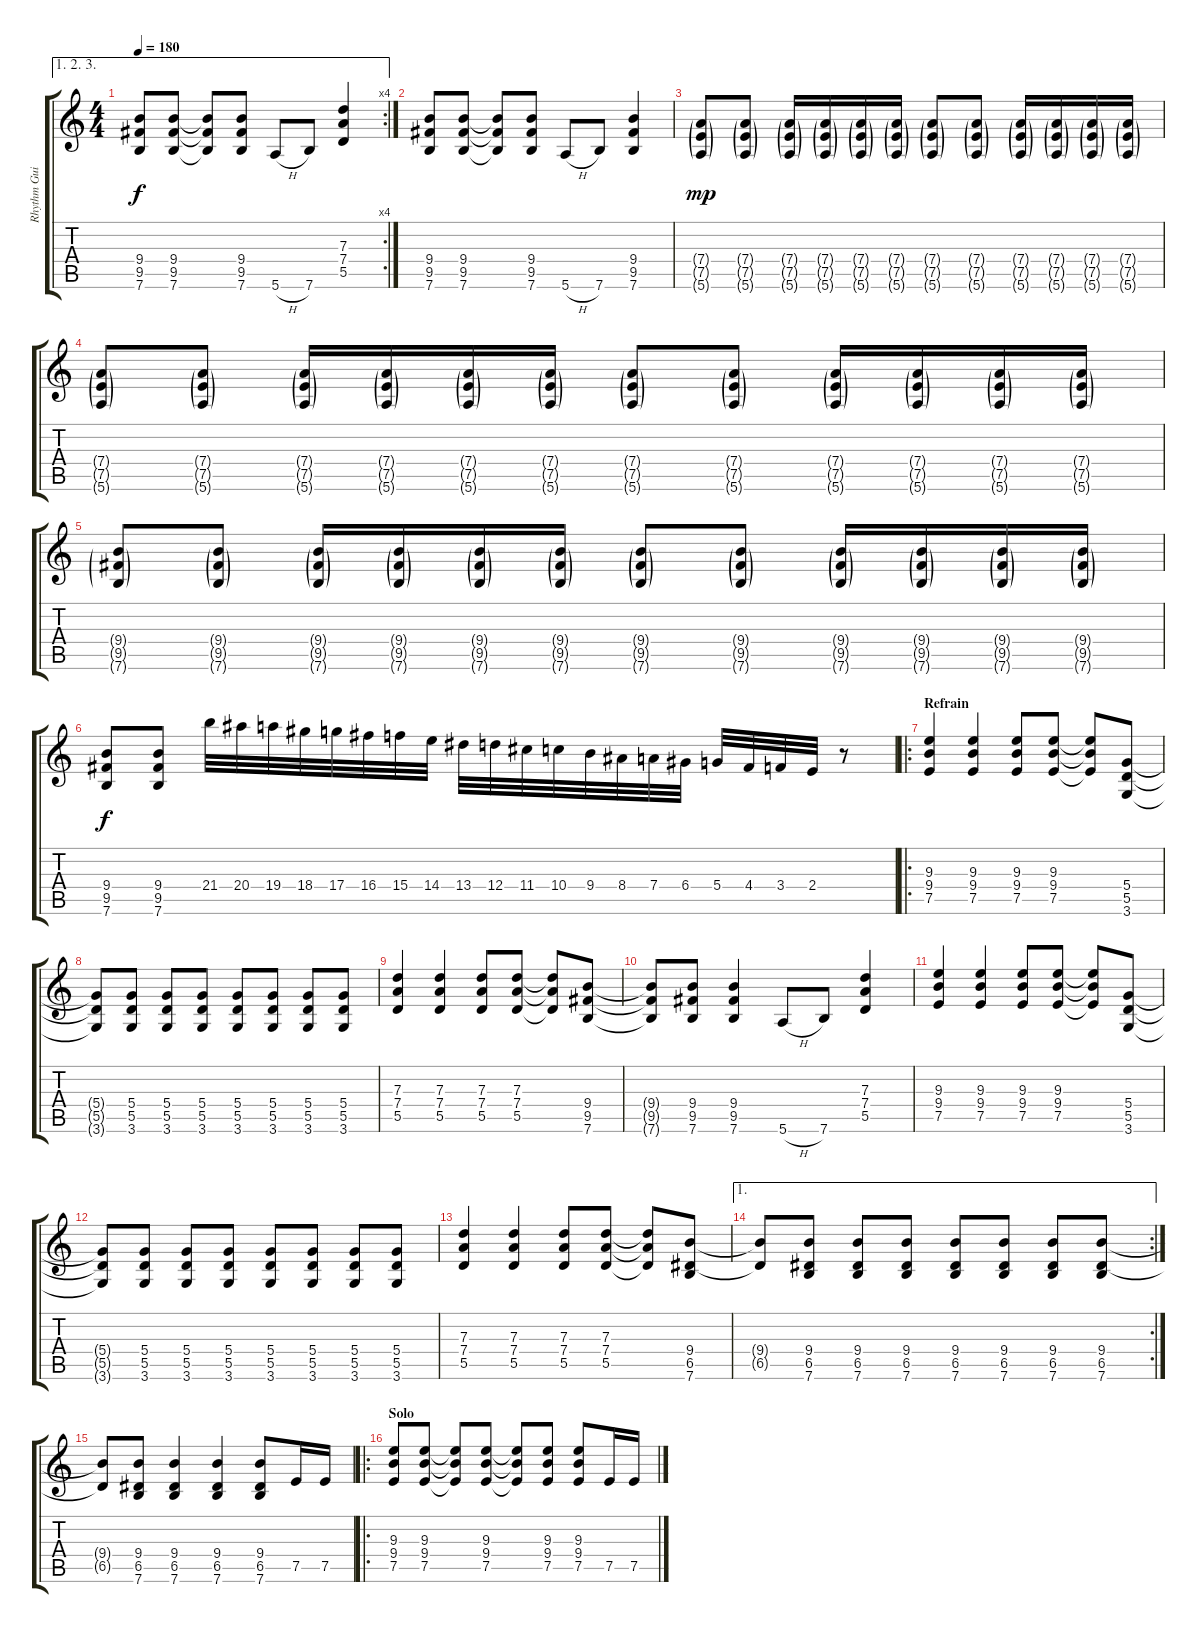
\track ("Rhythm Guitar" "Rhythm Gui") {instrument distortionguitar}
\staff {score tabs}
\tuning (E4 B3 G3 D3 A2 E2) {hide}
\ae (1 2 3)
\rc 4
\ts (4 4)
\tempo 180
\clef g2
\ks c
(9.4 9.5 7.6).8{dy f} (9.4 9.5 7.6).8 (9.4{t} 9.5{t} 7.6{t}).8 (9.4 9.5 7.6).8 5.6{h}.8 7.6.8 (7.3 7.4 5.5).4 |
(9.4 9.5 7.6).8 (9.4 9.5 7.6).8 (9.4{t} 9.5{t} 7.6{t}).8 (9.4 9.5 7.6).8 5.6{h}.8 7.6.8 (9.4 9.5 7.6).4 |
(7.4{g} 7.5{g} 5.6{g}).8{dy mp} (7.4{g} 7.5{g} 5.6{g}).8 (7.4{g} 7.5{g} 5.6{g}).16 (7.4{g} 7.5{g} 5.6{g}).16 (7.4{g} 7.5{g} 5.6{g}).16 (7.4{g} 7.5{g} 5.6{g}).16 (7.4{g} 7.5{g} 5.6{g}).8 (7.4{g} 7.5{g} 5.6{g}).8 (7.4{g} 7.5{g} 5.6{g}).16 (7.4{g} 7.5{g} 5.6{g}).16 (7.4{g} 7.5{g} 5.6{g}).16 (7.4{g} 7.5{g} 5.6{g}).16 |
(7.4{g} 7.5{g} 5.6{g}).8 (7.4{g} 7.5{g} 5.6{g}).8 (7.4{g} 7.5{g} 5.6{g}).16 (7.4{g} 7.5{g} 5.6{g}).16 (7.4{g} 7.5{g} 5.6{g}).16 (7.4{g} 7.5{g} 5.6{g}).16 (7.4{g} 7.5{g} 5.6{g}).8 (7.4{g} 7.5{g} 5.6{g}).8 (7.4{g} 7.5{g} 5.6{g}).16 (7.4{g} 7.5{g} 5.6{g}).16 (7.4{g} 7.5{g} 5.6{g}).16 (7.4{g} 7.5{g} 5.6{g}).16 |
(9.4{g} 9.5{g} 7.6{g}).8 (9.4{g} 9.5{g} 7.6{g}).8 (9.4{g} 9.5{g} 7.6{g}).16 (9.4{g} 9.5{g} 7.6{g}).16 (9.4{g} 9.5{g} 7.6{g}).16 (9.4{g} 9.5{g} 7.6{g}).16 (9.4{g} 9.5{g} 7.6{g}).8 (9.4{g} 9.5{g} 7.6{g}).8 (9.4{g} 9.5{g} 7.6{g}).16 (9.4{g} 9.5{g} 7.6{g}).16 (9.4{g} 9.5{g} 7.6{g}).16 (9.4{g} 9.5{g} 7.6{g}).16 |
(9.4 9.5 7.6).8{dy f} (9.4 9.5 7.6).8 21.4.32 20.4.32 19.4.32 18.4.32 17.4.32 16.4.32 15.4.32 14.4.32 13.4.32 12.4.32 11.4.32 10.4.32 9.4.32 8.4.32 7.4.32 6.4.32 5.4.32 4.4.32 3.4.32 2.4.32 r.8 |
\ro
\section ("" "Refrain")
(9.3 9.4 7.5).4 (9.3 9.4 7.5).4 (9.3 9.4 7.5).8 (9.3 9.4 7.5).8 (9.3{t} 9.4{t} 7.5{t}).8 (5.4 5.5 3.6).8 |
(5.4{t} 5.5{t} 3.6{t}).8 (5.4 5.5 3.6).8 (5.4 5.5 3.6).8 (5.4 5.5 3.6).8 (5.4 5.5 3.6).8 (5.4 5.5 3.6).8 (5.4 5.5 3.6).8 (5.4 5.5 3.6).8 |
(7.3 7.4 5.5).4 (7.3 7.4 5.5).4 (7.3 7.4 5.5).8 (7.3 7.4 5.5).8 (7.3{t} 7.4{t} 5.5{t}).8 (9.4 9.5 7.6).8 |
(9.4{t} 9.5{t} 7.6{t}).8 (9.4 9.5 7.6).8 (9.4 9.5 7.6).4 5.6{h}.8 7.6.8 (7.3 7.4 5.5).4 |
(9.3 9.4 7.5).4 (9.3 9.4 7.5).4 (9.3 9.4 7.5).8 (9.3 9.4 7.5).8 (9.3{t} 9.4{t} 7.5{t}).8 (5.4 5.5 3.6).8 |
(5.4{t} 5.5{t} 3.6{t}).8 (5.4 5.5 3.6).8 (5.4 5.5 3.6).8 (5.4 5.5 3.6).8 (5.4 5.5 3.6).8 (5.4 5.5 3.6).8 (5.4 5.5 3.6).8 (5.4 5.5 3.6).8 |
(7.3 7.4 5.5).4 (7.3 7.4 5.5).4 (7.3 7.4 5.5).8 (7.3 7.4 5.5).8 (7.3{t} 7.4{t} 5.5{t}).8 (9.4 6.5 7.6).8 |
\ae 1
\rc 2
(9.4{t} 6.5{t}).8 (9.4 6.5 7.6).8 (9.4 6.5 7.6).8 (9.4 6.5 7.6).8 (9.4 6.5 7.6).8 (9.4 6.5 7.6).8 (9.4 6.5 7.6).8 (9.4 6.5 7.6).8 |
(9.4{t} 6.5{t}).8 (9.4 6.5 7.6).8 (9.4 6.5 7.6).4 (9.4 6.5 7.6).4 (9.4 6.5 7.6).8 7.5.16 7.5.16 |
\ro
\section ("" "Solo")
(9.3 9.4 7.5).8 (9.3 9.4 7.5).8 (9.3{t} 9.4{t} 7.5{t}).8 (9.3 9.4 7.5).8 (9.3{t} 9.4{t} 7.5{t}).8 (9.3 9.4 7.5).8 (9.3 9.4 7.5).8 7.5.16 7.5.16
